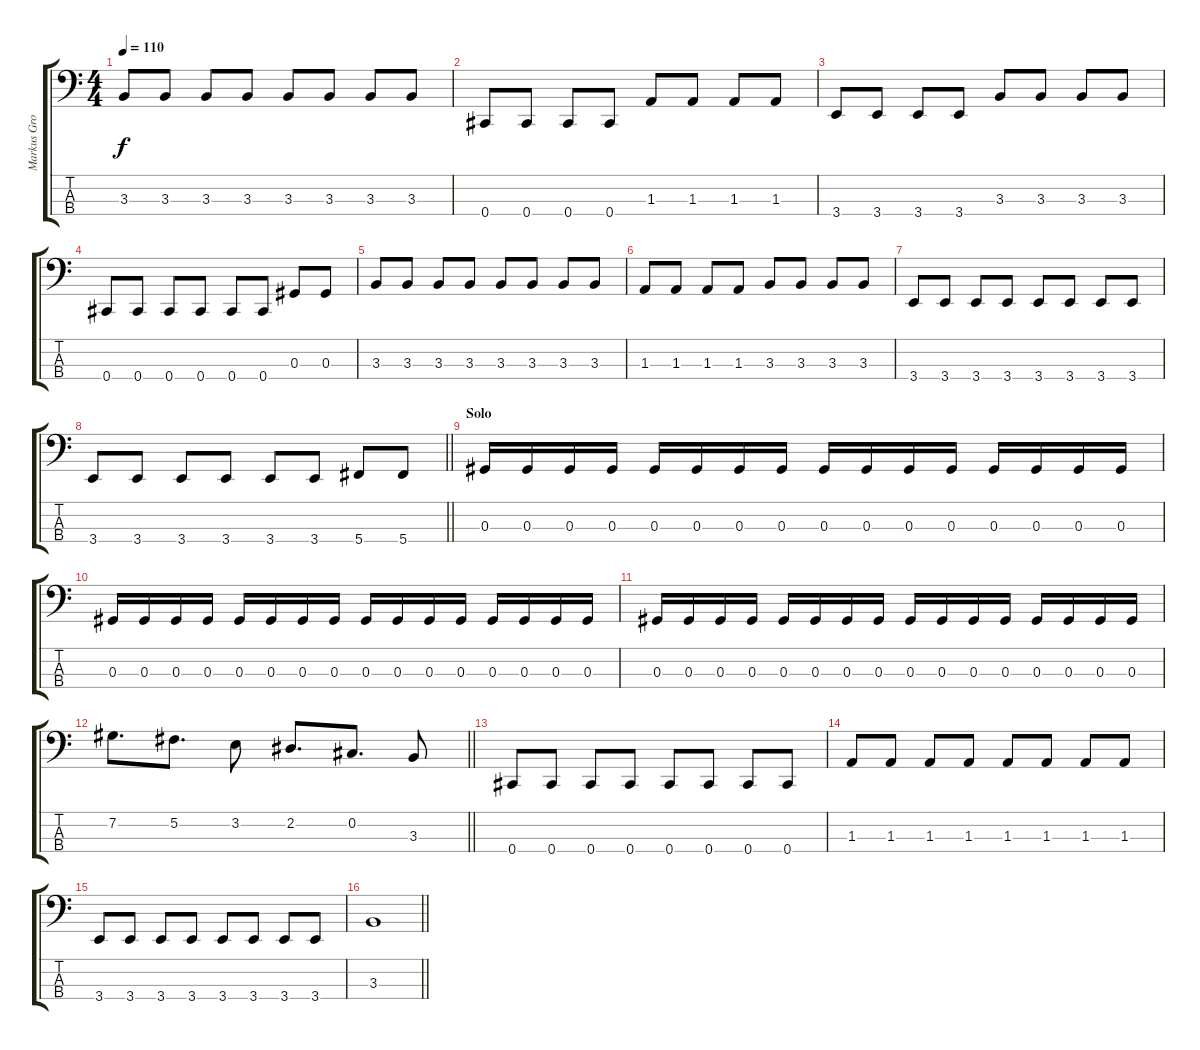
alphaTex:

\track ("Markus Grosskopf (Bass)" "Markus Gro") {instrument electricbassfinger}
\staff {score tabs}
\tuning (Gb2 Db2 Ab1 Db1) {hide}
\ts (4 4)
\tempo 110
\clef f4
\ks c
3.3.8{dy f} 3.3.8 3.3.8 3.3.8 3.3.8 3.3.8 3.3.8 3.3.8 |
0.4.8 0.4.8 0.4.8 0.4.8 1.3.8 1.3.8 1.3.8 1.3.8 |
3.4.8 3.4.8 3.4.8 3.4.8 3.3.8 3.3.8 3.3.8 3.3.8 |
0.4.8 0.4.8 0.4.8 0.4.8 0.4.8 0.4.8 0.3.8 0.3.8 |
3.3.8 3.3.8 3.3.8 3.3.8 3.3.8 3.3.8 3.3.8 3.3.8 |
1.3.8 1.3.8 1.3.8 1.3.8 3.3.8 3.3.8 3.3.8 3.3.8 |
3.4.8 3.4.8 3.4.8 3.4.8 3.4.8 3.4.8 3.4.8 3.4.8 |
\barLineRight lightlight
3.4.8 3.4.8 3.4.8 3.4.8 3.4.8 3.4.8 5.4.8 5.4.8 |
\section ("" "Solo")
0.3.16 0.3.16 0.3.16 0.3.16 0.3.16 0.3.16 0.3.16 0.3.16 0.3.16 0.3.16 0.3.16 0.3.16 0.3.16 0.3.16 0.3.16 0.3.16 |
0.3.16 0.3.16 0.3.16 0.3.16 0.3.16 0.3.16 0.3.16 0.3.16 0.3.16 0.3.16 0.3.16 0.3.16 0.3.16 0.3.16 0.3.16 0.3.16 |
0.3.16 0.3.16 0.3.16 0.3.16 0.3.16 0.3.16 0.3.16 0.3.16 0.3.16 0.3.16 0.3.16 0.3.16 0.3.16 0.3.16 0.3.16 0.3.16 |
\barLineRight lightlight
7.2.8{d} 5.2.8{d} 3.2.8 2.2.8{d} 0.2.8{d} 3.3.8 |
0.4.8 0.4.8 0.4.8 0.4.8 0.4.8 0.4.8 0.4.8 0.4.8 |
1.3.8 1.3.8 1.3.8 1.3.8 1.3.8 1.3.8 1.3.8 1.3.8 |
3.4.8 3.4.8 3.4.8 3.4.8 3.4.8 3.4.8 3.4.8 3.4.8 |
\barLineRight lightlight
3.3.1
